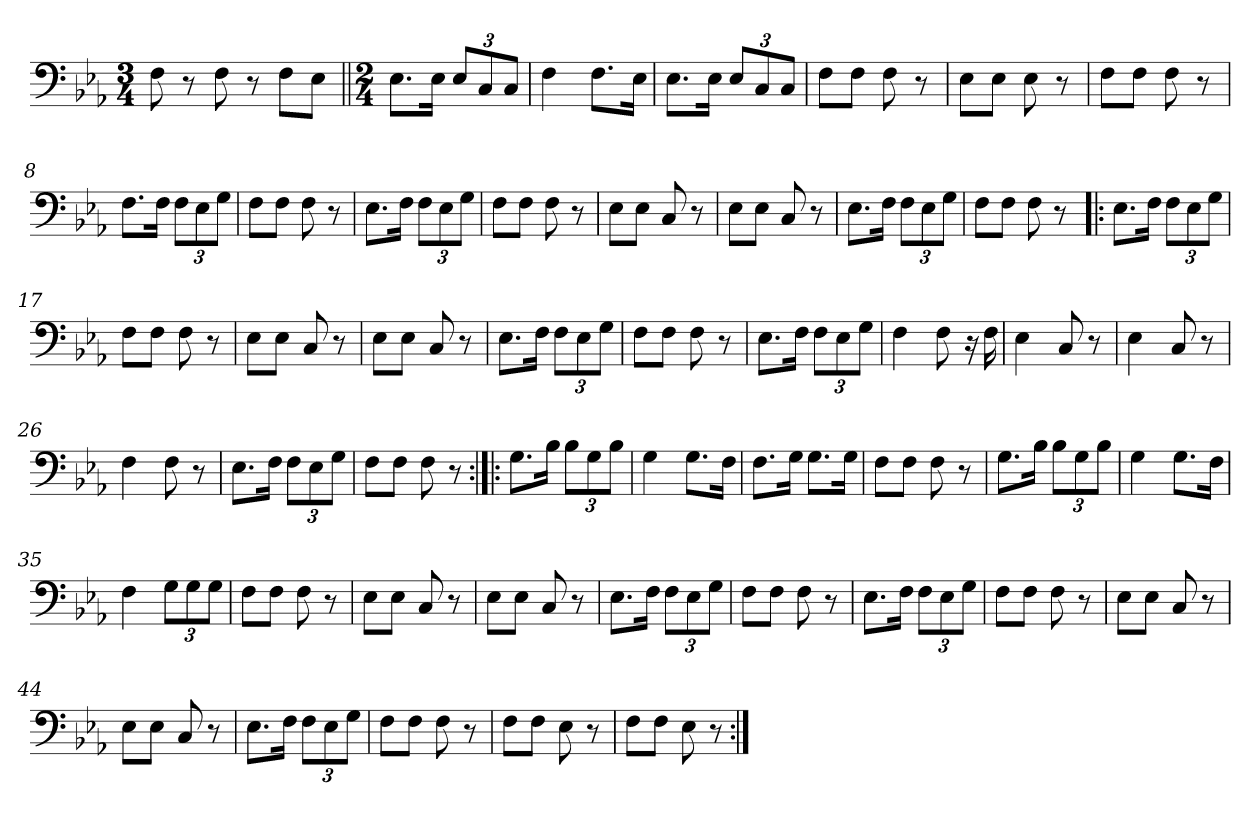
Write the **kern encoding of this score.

**kern
*part1
*staff1
*clefF4
*k[b-e-a-]
*M3/4
=1
8F\
8r
8F\
8r
8F\L
8E-\J
=2||
*M2/4
8.E-\L
16E-\Jk
12E-/L
12C/
12C/J
=3
4F\
8.F\L
16E-\Jk
=4
8.E-\L
16E-\Jk
12E-/L
12C/
12C/J
=5
8F\L
8F\J
8F\
8r
=6
8E-\L
8E-\J
8E-\
8r
=7
8F\L
8F\J
8F\
8r
=8
8.F\L
16F\Jk
12F\L
12E-\
12G\J
=9
8F\L
8F\J
8F\
8r
=10
8.E-\L
16F\Jk
12F\L
12E-\
12G\J
=11
8F\L
8F\J
8F\
8r
=12
8E-\L
8E-\J
8C/
8r
=13
8E-\L
8E-\J
8C/
8r
=14
8.E-\L
16F\Jk
12F\L
12E-\
12G\J
=15
8F\L
8F\J
8F\
8r
=16!|:
8.E-\L
16F\Jk
12F\L
12E-\
12G\J
=17
8F\L
8F\J
8F\
8r
=18
8E-\L
8E-\J
8C/
8r
=19
8E-\L
8E-\J
8C/
8r
=20
8.E-\L
16F\Jk
12F\L
12E-\
12G\J
=21
8F\L
8F\J
8F\
8r
=22
8.E-\L
16F\Jk
12F\L
12E-\
12G\J
=23
4F\
8F\
16r
16F\
=24
4E-\
8C/
8r
=25
4E-\
8C/
8r
=26
4F\
8F\
8r
=27
8.E-\L
16F\Jk
12F\L
12E-\
12G\J
=28
8F\L
8F\J
8F\
8r
=29:|!|:
8.G\L
16B-\Jk
12B-\L
12G\
12B-\J
=30
4G\
8.G\L
16F\Jk
=31
8.F\L
16G\Jk
8.G\L
16G\Jk
=32
8F\L
8F\J
8F\
8r
=33
8.G\L
16B-\Jk
12B-\L
12G\
12B-\J
=34
4G\
8.G\L
16F\Jk
=35
4F\
12G\L
12G\
12G\J
=36
8F\L
8F\J
8F\
8r
=37
8E-\L
8E-\J
8C/
8r
=38
8E-\L
8E-\J
8C/
8r
=39
8.E-\L
16F\Jk
12F\L
12E-\
12G\J
=40
8F\L
8F\J
8F\
8r
=41
8.E-\L
16F\Jk
12F\L
12E-\
12G\J
=42
8F\L
8F\J
8F\
8r
=43
8E-\L
8E-\J
8C/
8r
=44
8E-\L
8E-\J
8C/
8r
=45
8.E-\L
16F\Jk
12F\L
12E-\
12G\J
=46
8F\L
8F\J
8F\
8r
=47
8F\L
8F\J
8E-\
8r
=48
8F\L
8F\J
8E-\
8r
=:|!
*-
